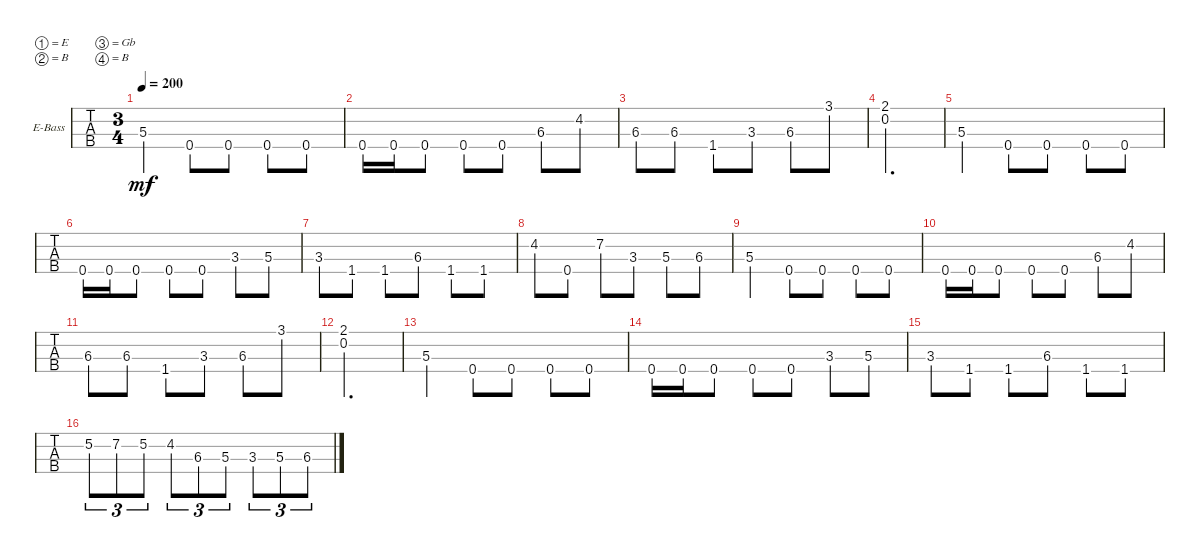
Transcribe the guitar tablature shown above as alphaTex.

\bracketExtendMode groupsimilarinstruments
\firstSystemTrackNameOrientation horizontal
\otherSystemsTrackNameOrientation horizontal
\track ("Electric Bass" "E-Bass") {instrument electricbassfinger}
\staff {tabs}
\tuning (E2 B1 Gb1 B0)
\ts (3 4)
\tempo 200
\clef f4
\ks c
5.3.4{dy mf} 0.4.8 0.4.8 0.4.8 0.4.8 |
0.4.16 0.4.16 0.4.8 0.4.8 0.4.8 6.3.8 4.2.8 |
6.3.8 6.3.8 1.4.8 3.3.8 6.3.8 3.1.8 |
(2.1 0.2).2{d} |
5.3.4 0.4.8 0.4.8 0.4.8 0.4.8 |
0.4.16 0.4.16 0.4.8 0.4.8 0.4.8 3.3.8 5.3.8 |
3.3.8 1.4.8 1.4.8 6.3.8 1.4.8 1.4.8 |
4.2.8 0.4.8 7.2.8 3.3.8 5.3.8 6.3.8 |
5.3.4 0.4.8 0.4.8 0.4.8 0.4.8 |
0.4.16 0.4.16 0.4.8 0.4.8 0.4.8 6.3.8 4.2.8 |
6.3.8 6.3.8 1.4.8 3.3.8 6.3.8 3.1.8 |
(2.1 0.2).2{d} |
5.3.4 0.4.8 0.4.8 0.4.8 0.4.8 |
0.4.16 0.4.16 0.4.8 0.4.8 0.4.8 3.3.8 5.3.8 |
3.3.8 1.4.8 1.4.8 6.3.8 1.4.8 1.4.8 |
5.2.8{tu (3 2)} 7.2.8{tu (3 2)} 5.2.8{tu (3 2)} 4.2.8{tu (3 2)} 6.3.8{tu (3 2)} 5.3.8{tu (3 2)} 3.3.8{tu (3 2)} 5.3.8{tu (3 2)} 6.3.8{tu (3 2)}
